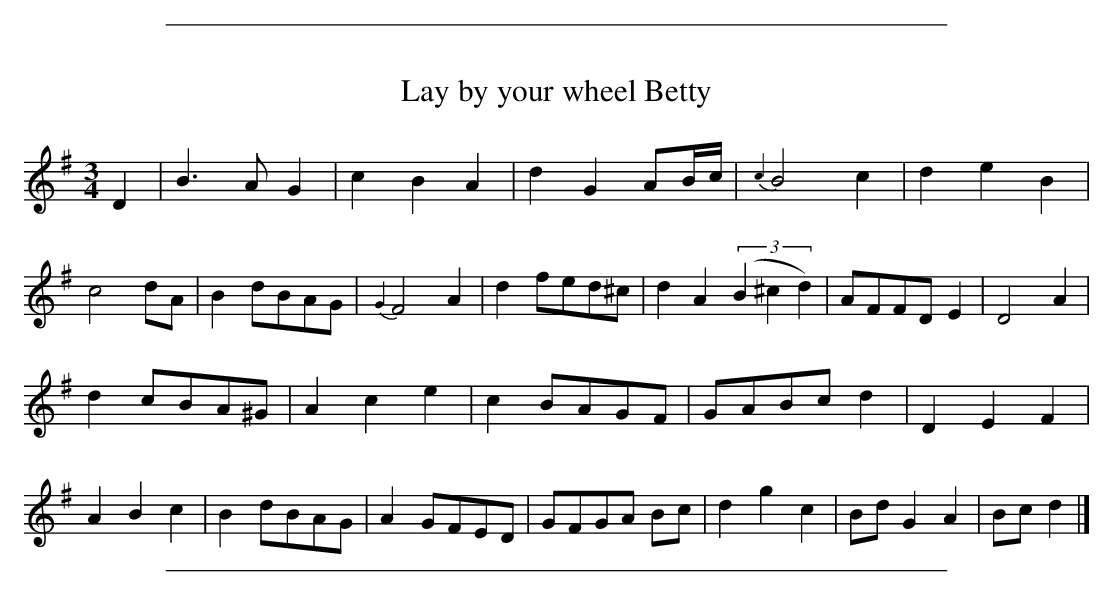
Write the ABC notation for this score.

X:1
T: Lay by your wheel Betty
M: 3/4
L: 1/8
K: G
D2 |\
B3 A G2 | c2 B2 A2 | d2 G2 AB/c/ | {c2}B4 c2 |\
d2 e2 B2 | c4 dA | B2 dBAG | {G2}F4 A2 |\
d2 fed^c | d2 A2 (3(B2^c2d2) | AFFD E2 | D4 A2 |
d2 cBA^G | A2 c2 e2 | c2 BAGF | GABc d2 |\
D2 E2 F2 | A2 B2 c2 | B2 dBAG | A2 GFED |\
GFGA Bc | d2 g2 c2 | Bd G2 A2 | Bc d2 |]
